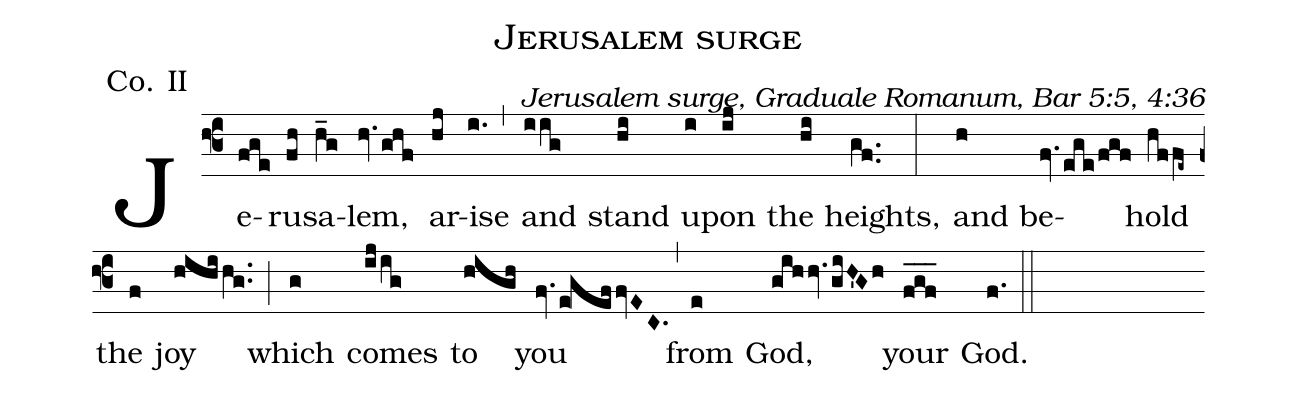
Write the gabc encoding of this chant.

name: Jerusalem surge;
office-part: Communio;
mode: 2;
annotation: Co. II;
commentary: Jerusalem surge, Graduale Romanum, Bar 5:5, 4:36;
%%
(f3)Je(fge)ru(fh)sa(h_g)lem,(hv.ghf) ar(hj)ise(i.) (,) and(iig) stand(hi) up(i)on(ij) the(hi) heights,(gf..) (:)
and(h) be(fv.ege/fgf)hold(hffe~) the(f) joy(hihi/hg..) (;)
which(g) comes(ij/ig) to(high) you(fv.e!geffvEC.) (,)
from(e) God,(gihhv.giH'Gh) your(fgf___) God.(f.) (::)
